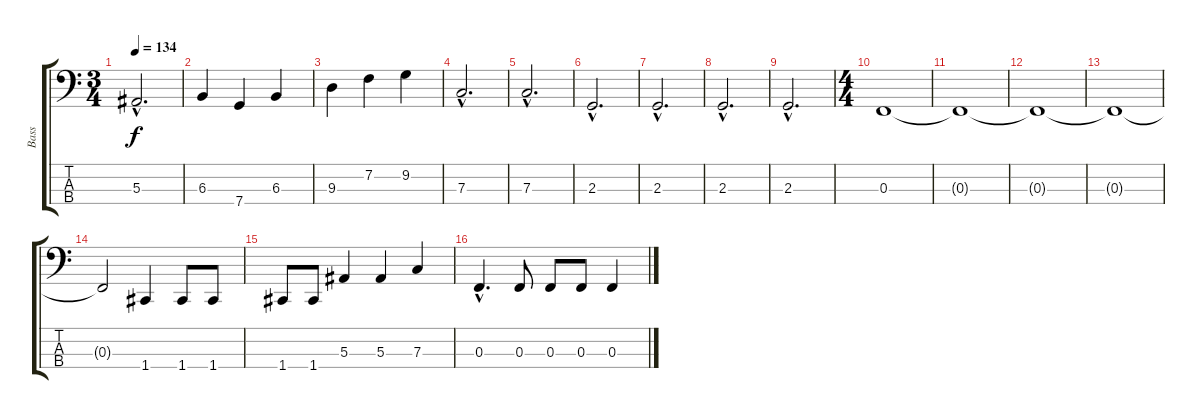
\track ("Bass" "Bass") {instrument electricbassfinger}
\staff {score tabs}
\tuning (Eb2 Bb1 F1 C1) {hide}
\ts (3 4)
\tempo 134
\clef f4
\ks c
5.3{hac}.2{d dy f} |
6.3.4 7.4.4 6.3.4 |
9.3.4 7.2.4 9.2.4 |
7.3{hac}.2{d} |
7.3{hac}.2{d} |
2.3{hac}.2{d} |
2.3{hac}.2{d} |
2.3{hac}.2{d} |
2.3{hac}.2{d} |
\ts (4 4)
0.3.1 |
0.3{t}.1 |
0.3{t}.1 |
0.3{t}.1 |
0.3{t}.2 1.4.4 1.4.8 1.4.8 |
1.4.8 1.4.8 5.3.4 5.3.4 7.3.4 |
0.3{hac}.4{d} 0.3.8 0.3.8 0.3.8 0.3.4
